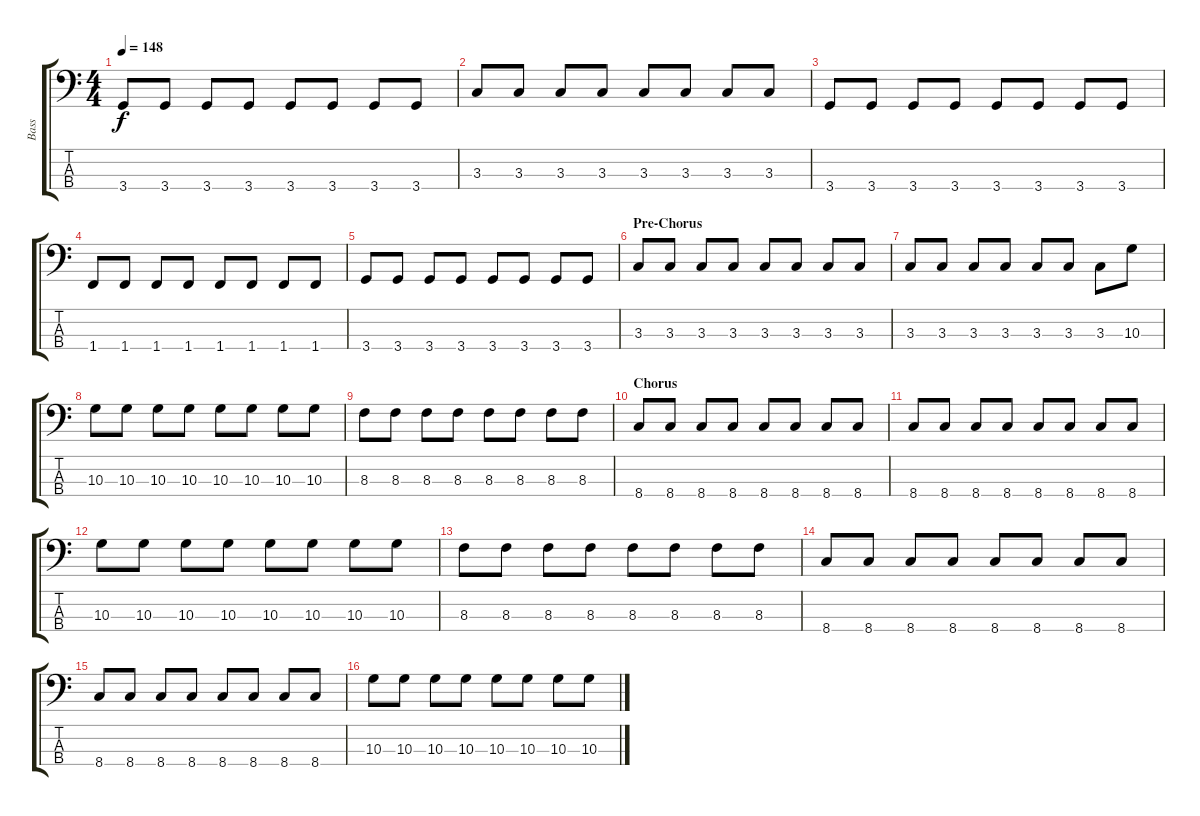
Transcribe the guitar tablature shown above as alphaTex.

\track ("Bass" "Bass") {instrument slapbass2}
\staff {score tabs}
\tuning (G2 D2 A1 E1) {hide}
\ts (4 4)
\tempo 148
\clef f4
\ks c
3.4.8{dy f} 3.4.8 3.4.8 3.4.8 3.4.8 3.4.8 3.4.8 3.4.8 |
3.3.8 3.3.8 3.3.8 3.3.8 3.3.8 3.3.8 3.3.8 3.3.8 |
3.4.8 3.4.8 3.4.8 3.4.8 3.4.8 3.4.8 3.4.8 3.4.8 |
1.4.8 1.4.8 1.4.8 1.4.8 1.4.8 1.4.8 1.4.8 1.4.8 |
3.4.8 3.4.8 3.4.8 3.4.8 3.4.8 3.4.8 3.4.8 3.4.8 |
\section ("" "Pre-Chorus")
3.3.8 3.3.8 3.3.8 3.3.8 3.3.8 3.3.8 3.3.8 3.3.8 |
3.3.8 3.3.8 3.3.8 3.3.8 3.3.8 3.3.8 3.3.8 10.3.8 |
10.3.8 10.3.8 10.3.8 10.3.8 10.3.8 10.3.8 10.3.8 10.3.8 |
8.3.8 8.3.8 8.3.8 8.3.8 8.3.8 8.3.8 8.3.8 8.3.8 |
\section ("" "Chorus")
8.4.8 8.4.8 8.4.8 8.4.8 8.4.8 8.4.8 8.4.8 8.4.8 |
8.4.8 8.4.8 8.4.8 8.4.8 8.4.8 8.4.8 8.4.8 8.4.8 |
10.3.8 10.3.8 10.3.8 10.3.8 10.3.8 10.3.8 10.3.8 10.3.8 |
8.3.8 8.3.8 8.3.8 8.3.8 8.3.8 8.3.8 8.3.8 8.3.8 |
8.4.8 8.4.8 8.4.8 8.4.8 8.4.8 8.4.8 8.4.8 8.4.8 |
8.4.8 8.4.8 8.4.8 8.4.8 8.4.8 8.4.8 8.4.8 8.4.8 |
10.3.8 10.3.8 10.3.8 10.3.8 10.3.8 10.3.8 10.3.8 10.3.8
